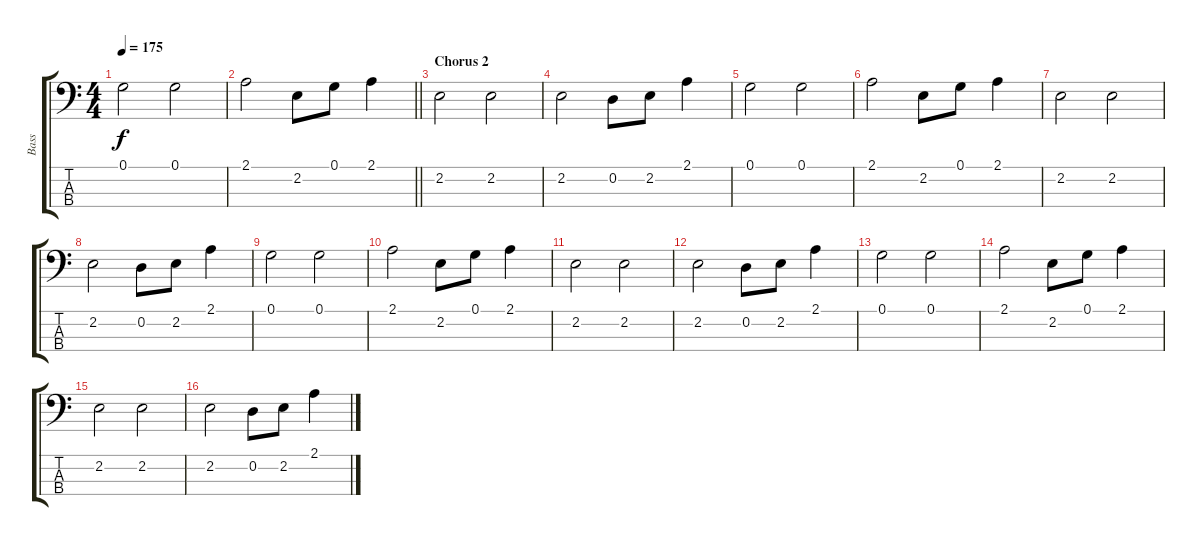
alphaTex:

\track ("Bass" "Bass") {instrument electricbassfinger}
\staff {score tabs}
\tuning (G2 D2 A1 E1) {hide}
\ts (4 4)
\tempo 175
\clef f4
\ks c
0.1.2{dy f} 0.1.2 |
\barLineRight lightlight
2.1.2 2.2.8 0.1.8 2.1.4 |
\section ("" "Chorus 2")
2.2.2 2.2.2 |
2.2.2 0.2.8 2.2.8 2.1.4 |
0.1.2 0.1.2 |
2.1.2 2.2.8 0.1.8 2.1.4 |
2.2.2 2.2.2 |
2.2.2 0.2.8 2.2.8 2.1.4 |
0.1.2 0.1.2 |
2.1.2 2.2.8 0.1.8 2.1.4 |
2.2.2 2.2.2 |
2.2.2 0.2.8 2.2.8 2.1.4 |
0.1.2 0.1.2 |
2.1.2 2.2.8 0.1.8 2.1.4 |
2.2.2 2.2.2 |
2.2.2 0.2.8 2.2.8 2.1.4
